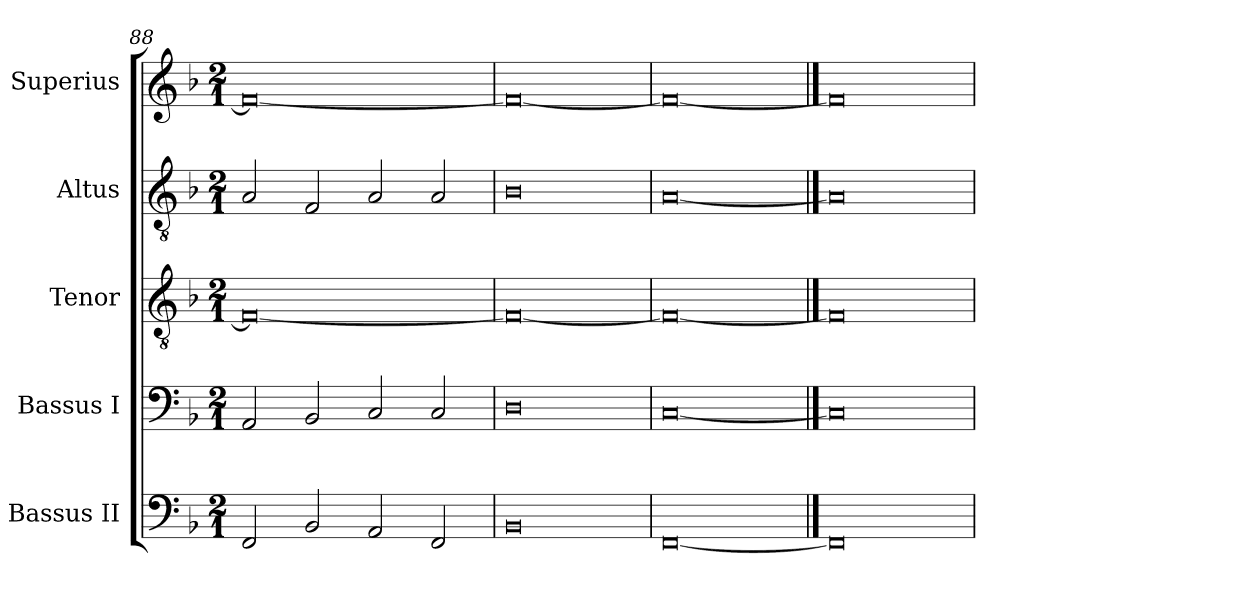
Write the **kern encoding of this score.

**kern	**kern	**kern	**kern	**kern
*part5	*part4	*part3	*part2	*part1
*staff5	*staff4	*staff3	*staff2	*staff1
*I"Bassus II	*I"Bassus I	*I"Tenor	*I"Altus	*I"Superius
*I'B. II	*I'B. I	*I'T	*I'A	*I'S
*clefF4	*clefF4	*clefGv2	*clefGv2	*clefG2
*k[b-]	*k[b-]	*k[b-]	*k[b-]	*k[b-]
*F:	*F:	*F:	*F:	*F:
*M2/1	*M2/1	*M2/1	*M2/1	*M2/1
=88	=88	=88	=88	=88
2FF	2AA	0F_	2A	0f_
2BB-	2BB-	.	2F	.
2AA	2C	.	2A	.
2FF	2C	.	2A	.
=89	=89	=89	=89	=89
0BB-	0D	0F_	0B-	0f_
=90	=90	=90	=90	=90
[0FF	[0C	0F_	[0A	0f_
==91	==91	==91	==91	==91
0FF]	0C]	0F]	0A]	0f]
=	=	=	=	=
*-	*-	*-	*-	*-
